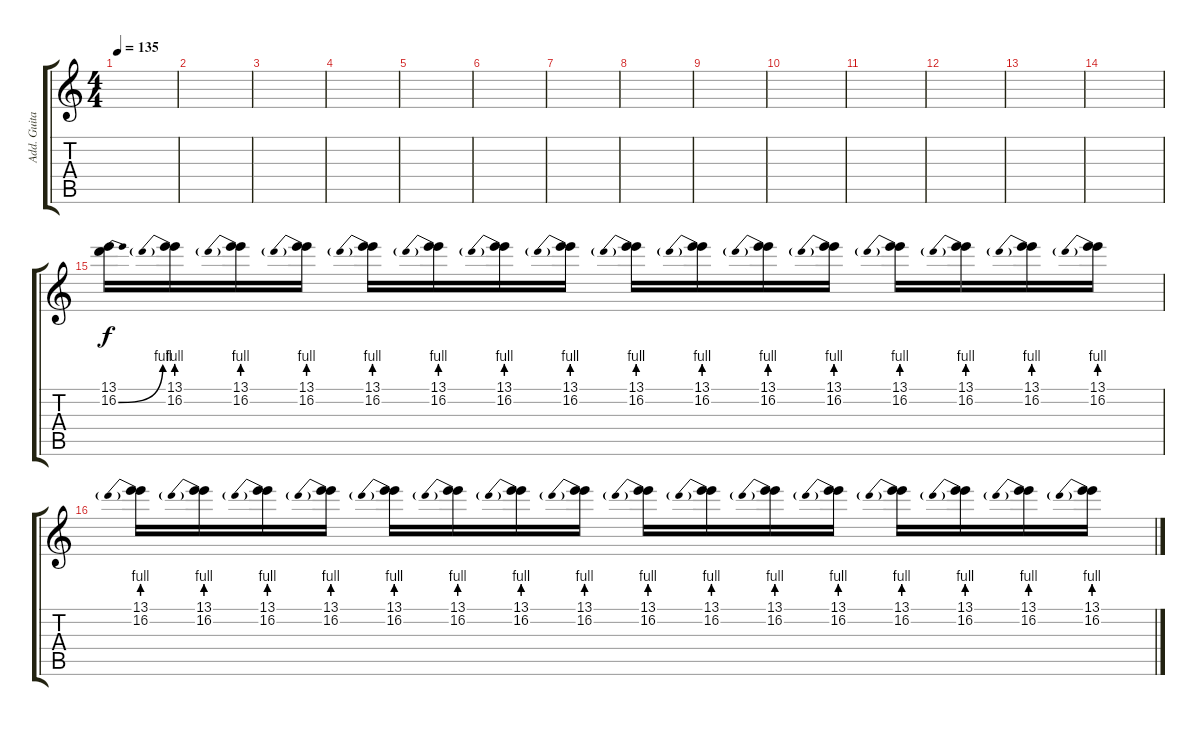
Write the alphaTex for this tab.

\track ("Add. Guitar" "Add. Guita") {instrument distortionguitar}
\staff {score tabs}
\tuning (Eb4 Bb3 Gb3 Db3 Ab2 Db2) {hide}
\ts (4 4)
\tempo 135
\clef g2
\ks c
|
|
|
|
|
|
|
|
|
|
|
|
|
|
(13.1 16.2{be (bend 0 0 60 4)}).16 (13.1 16.2{be (prebend 0 4 60 4)}).16 (13.1 16.2{be (prebend 0 4 60 4)}).16 (13.1 16.2{be (prebend 0 4 60 4)}).16 (13.1 16.2{be (prebend 0 4 60 4)}).16 (13.1 16.2{be (prebend 0 4 60 4)}).16 (13.1 16.2{be (prebend 0 4 60 4)}).16 (13.1 16.2{be (prebend 0 4 60 4)}).16 (13.1 16.2{be (prebend 0 4 60 4)}).16 (13.1 16.2{be (prebend 0 4 60 4)}).16 (13.1 16.2{be (prebend 0 4 60 4)}).16 (13.1 16.2{be (prebend 0 4 60 4)}).16 (13.1 16.2{be (prebend 0 4 60 4)}).16 (13.1 16.2{be (prebend 0 4 60 4)}).16 (13.1 16.2{be (prebend 0 4 60 4)}).16 (13.1 16.2{be (prebend 0 4 60 4)}).16 |
(13.1 16.2{be (prebend 0 4 60 4)}).16 (13.1 16.2{be (prebend 0 4 60 4)}).16 (13.1 16.2{be (prebend 0 4 60 4)}).16 (13.1 16.2{be (prebend 0 4 60 4)}).16 (13.1 16.2{be (prebend 0 4 60 4)}).16 (13.1 16.2{be (prebend 0 4 60 4)}).16 (13.1 16.2{be (prebend 0 4 60 4)}).16 (13.1 16.2{be (prebend 0 4 60 4)}).16 (13.1 16.2{be (prebend 0 4 60 4)}).16 (13.1 16.2{be (prebend 0 4 60 4)}).16 (13.1 16.2{be (prebend 0 4 60 4)}).16 (13.1 16.2{be (prebend 0 4 60 4)}).16 (13.1 16.2{be (prebend 0 4 60 4)}).16 (13.1 16.2{be (prebend 0 4 60 4)}).16 (13.1 16.2{be (prebend 0 4 60 4)}).16 (13.1 16.2{be (prebend 0 4 60 4)}).16
